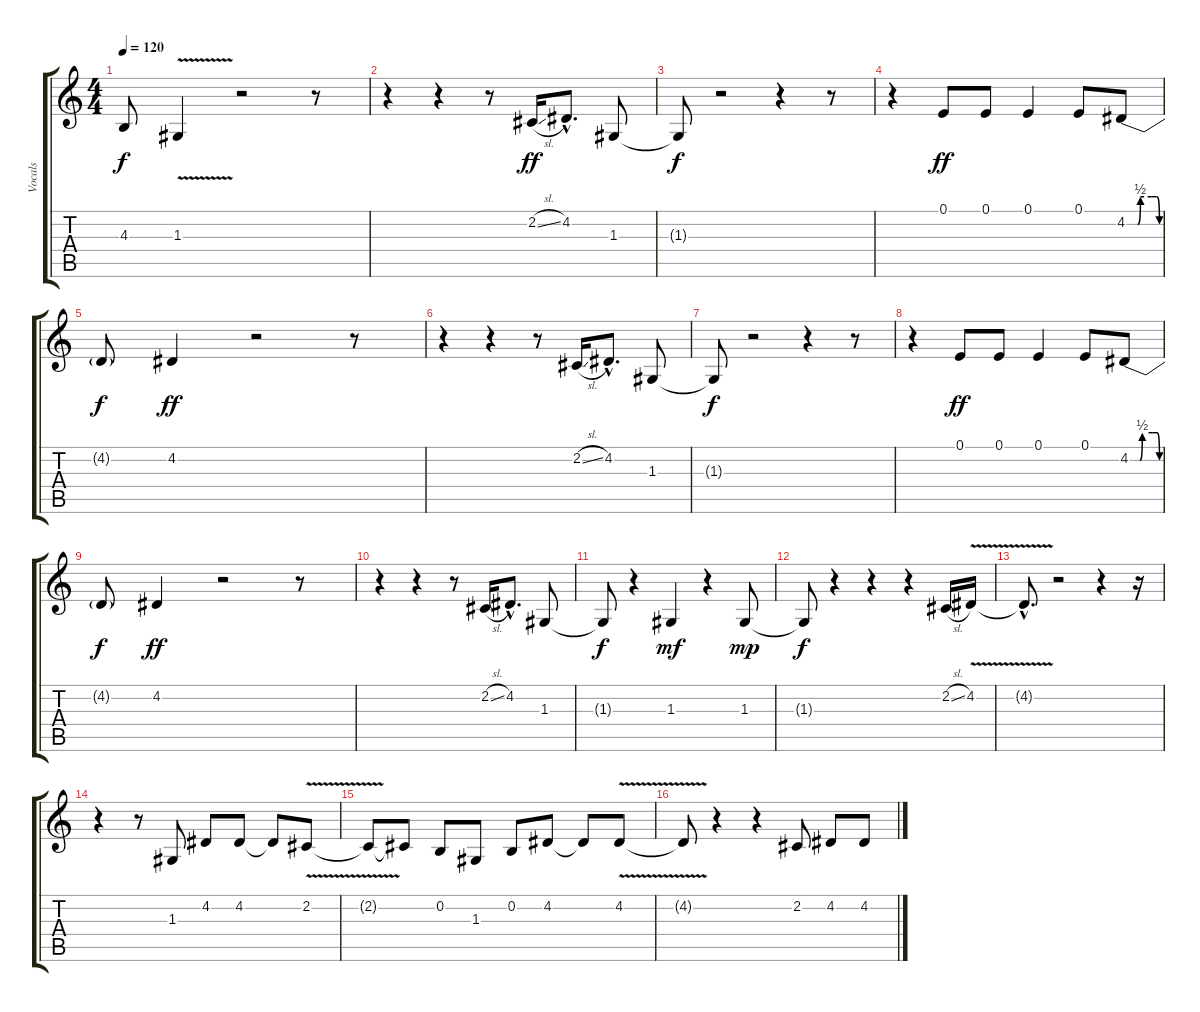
\track ("Vocals" "Vocals") {instrument lead2sawtooth}
\staff {score tabs}
\tuning (E4 B3 G3 D3 A2 E2) {hide}
\ts (4 4)
\tempo 120
\clef g2
\ks c
4.3.8{dy f} 1.3{v}.4 r.2 r.8 |
r.4{volume 14} r.4 r.8 2.2{sl}.16{dy ff} 4.2{hac}.8{d} 1.3.8 |
1.3{t}.8{dy f} r.2 r.4 r.8 |
r.4 0.1.8{dy ff} 0.1.8 0.1.4 0.1.8 4.2{be (custom 0 0 20 0 25 2 45 2 55 2 60 0)}.8 |
4.2{t}.8{dy f} 4.2.4{dy ff} r.2 r.8 |
r.4 r.4 r.8 2.2{sl}.16 4.2{hac}.8{d} 1.3.8 |
1.3{t}.8{dy f} r.2 r.4 r.8 |
r.4 0.1.8{dy ff} 0.1.8 0.1.4 0.1.8 4.2{be (custom 0 0 20 0 25 2 45 2 55 2 60 0)}.8 |
4.2{t}.8{dy f} 4.2.4{dy ff} r.2 r.8 |
r.4 r.4 r.8 2.2{sl}.16 4.2{hac}.8{d} 1.3.8 |
1.3{t}.8{dy f} r.4 1.3.4{dy mf} r.4 1.3.8{dy mp} |
1.3{t}.8{dy f} r.4{volume 13} r.4 r.4 2.2{sl}.16 4.2{v}.16 |
4.2{hac t}.8{d} r.2 r.4 r.16 |
r.4 r.8 1.3.8 4.2.8 4.2.8 4.2{t}.8 2.2{v}.8 |
2.2{t}.8 2.2{t}.8 0.2.8 1.3.8 0.2.8 4.2.8 4.2{t}.8 4.2{v}.8 |
4.2{t}.8 r.4 r.4 2.2.8 4.2.8 4.2{sl}.8
